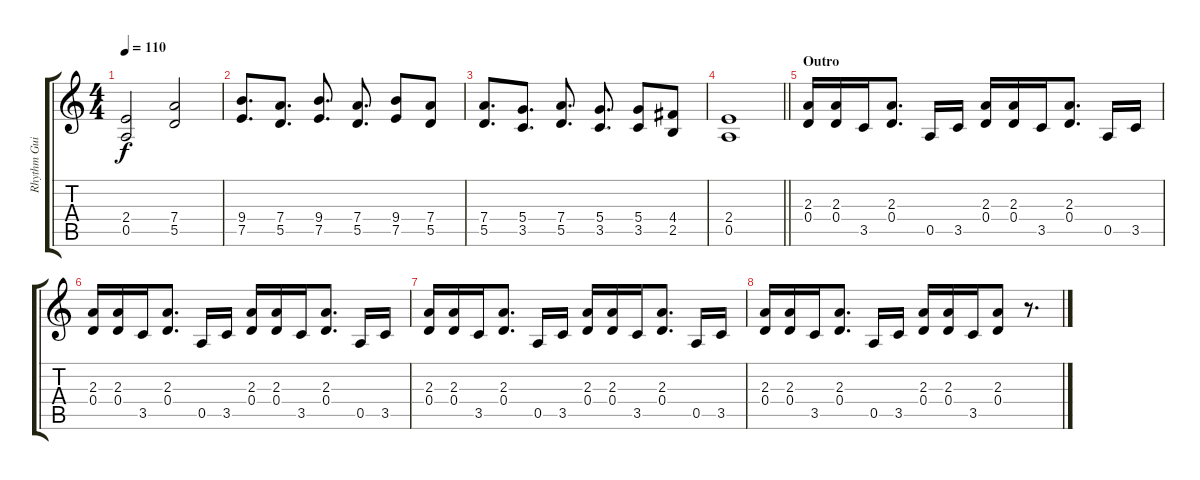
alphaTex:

\track ("Rhythm Guitar 2" "Rhythm Gui") {instrument overdrivenguitar}
\staff {score tabs}
\tuning (E4 B3 G3 D3 A2 E2) {hide}
\ts (4 4)
\tempo 110
\clef g2
\ks c
(2.4 0.5).2{dy f} (7.4 5.5).2 |
(9.4 7.5).8{d} (7.4 5.5).8{d} (9.4 7.5).8{d} (7.4 5.5).8{d} (9.4 7.5).8 (7.4 5.5).8 |
(7.4 5.5).8{d} (5.4 3.5).8{d} (7.4 5.5).8{d} (5.4 3.5).8{d} (5.4 3.5).8 (4.4 2.5).8 |
\barLineRight lightlight
(2.4 0.5).1 |
\section ("" "Outro")
(2.3 0.4).16 (2.3 0.4).16 3.5.16 (2.3 0.4).8{d} 0.5.16 3.5.16 (2.3 0.4).16 (2.3 0.4).16 3.5.16 (2.3 0.4).8{d} 0.5.16 3.5.16 |
(2.3 0.4).16 (2.3 0.4).16 3.5.16 (2.3 0.4).8{d} 0.5.16 3.5.16 (2.3 0.4).16 (2.3 0.4).16 3.5.16 (2.3 0.4).8{d} 0.5.16 3.5.16 |
(2.3 0.4).16 (2.3 0.4).16 3.5.16 (2.3 0.4).8{d} 0.5.16 3.5.16 (2.3 0.4).16 (2.3 0.4).16 3.5.16 (2.3 0.4).8{d} 0.5.16 3.5.16 |
(2.3 0.4).16 (2.3 0.4).16 3.5.16 (2.3 0.4).8{d} 0.5.16 3.5.16 (2.3 0.4).16 (2.3 0.4).16 3.5.16 (2.3 0.4).8 r.8{d}
